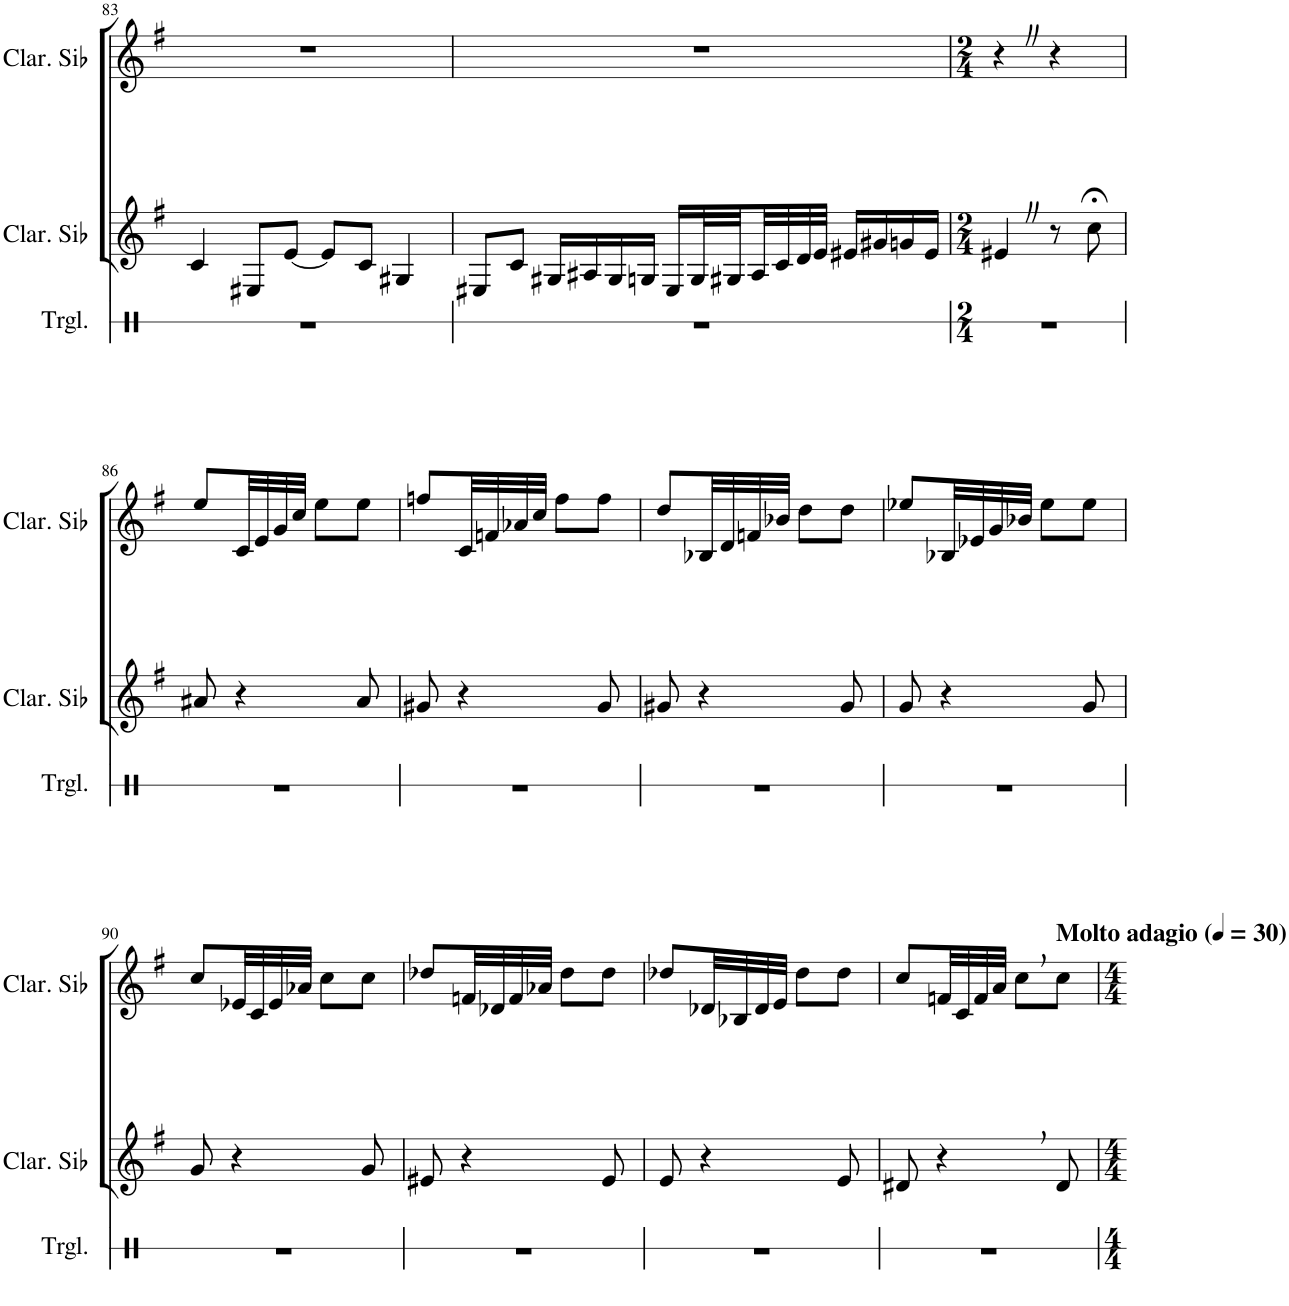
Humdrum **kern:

**kern	**kern	**kern
*part3	*part2	*part1
*staff3	*staff2	*staff1
*I"Triangle	*I"Clarinette en Sib	*I"Clarinette en Sib
*I'Trgl.	*I'Clar. Sib	*I'Clar. Sib
!!LO:PB:g=z
*clefX	*clefG2	*clefG2
*	*Trd1c2	*Trd1c2
*k[]	*k[f#]	*k[f#]
*M4/4	*M4/4	*M4/4
=83	=83	=83
1r	4c/	1r
.	8E#X/L	.
.	[8e/J	.
.	8e/L]	.
.	8c/J	.
.	4G#X/	.
=84	=84	=84
1r	8E#X/L	1r
.	8c/J	.
.	16G#X/LL	.
.	16A#X/	.
.	16G#/	.
.	16Gn/JJ	.
.	16E#/LL	.
.	32G/L	.
.	32G#X/	.
.	32A#/	.
.	32c/	.
.	32d/	.
.	32e/JJJ	.
.	16e#X/LL	.
.	16g#X/	.
.	16gn/	.
.	16e#/JJ	.
=85	=85	=85
*M2/4	*M2/4	*M2/4
2r	4e#XZ/	4r
.	8r	4r
.	8cc;<\	.
!!LO:LB:g=z
=86	=86	=86
2r	8a#X/	8ee/L
.	4r	32c/LL
.	.	32e/
.	.	32g/
.	.	32cc/JJJ
.	.	8ee\L
.	8a#/	8ee\J
=87	=87	=87
2r	8g#X/	8ffn/L
.	4r	32c/LL
.	.	32fn/
.	.	32a-X/
.	.	32cc/JJJ
.	.	8ff\L
.	8g#/	8ff\J
=88	=88	=88
2r	8g#X/	8dd/L
.	4r	32B-X/LL
.	.	32d/
.	.	32fn/
.	.	32b-X/JJJ
.	.	8dd\L
.	8g#/	8dd\J
=89	=89	=89
2r	8g/	8ee-X/L
.	4r	32B-X/LL
.	.	32e-X/
.	.	32g/
.	.	32b-X/JJJ
.	.	8ee-\L
.	8g/	8ee-\J
!!LO:LB:g=z
=90	=90	=90
2r	8g/	8cc/L
.	4r	32e-X/LL
.	.	32c/
.	.	32e-/
.	.	32a-X/JJJ
.	.	8cc\L
.	8g/	8cc\J
=91	=91	=91
2r	8e#X/	8dd-X/L
.	4r	32fn/LL
.	.	32d-X/
.	.	32f/
.	.	32a-X/JJJ
.	.	8dd-\L
.	8e#/	8dd-\J
=92	=92	=92
2r	8e/	8dd-X/L
.	4r	32d-X/LL
.	.	32B-X/
.	.	32d-/
.	.	32e/JJJ
.	.	8dd-\L
.	8e/	8dd-\J
=93	=93	=93
2r	8d#X/	8cc/L
.	4r	32fn/LL
.	.	32c/
.	.	32f/
.	.	32a/JJJ
.	.	8cc,\L
*	*	*MM30
!	!	!LO:TX:a:B:t=Molto adagio
.	8d#/	8cc\J
=	=	=
*-	*-	*-
